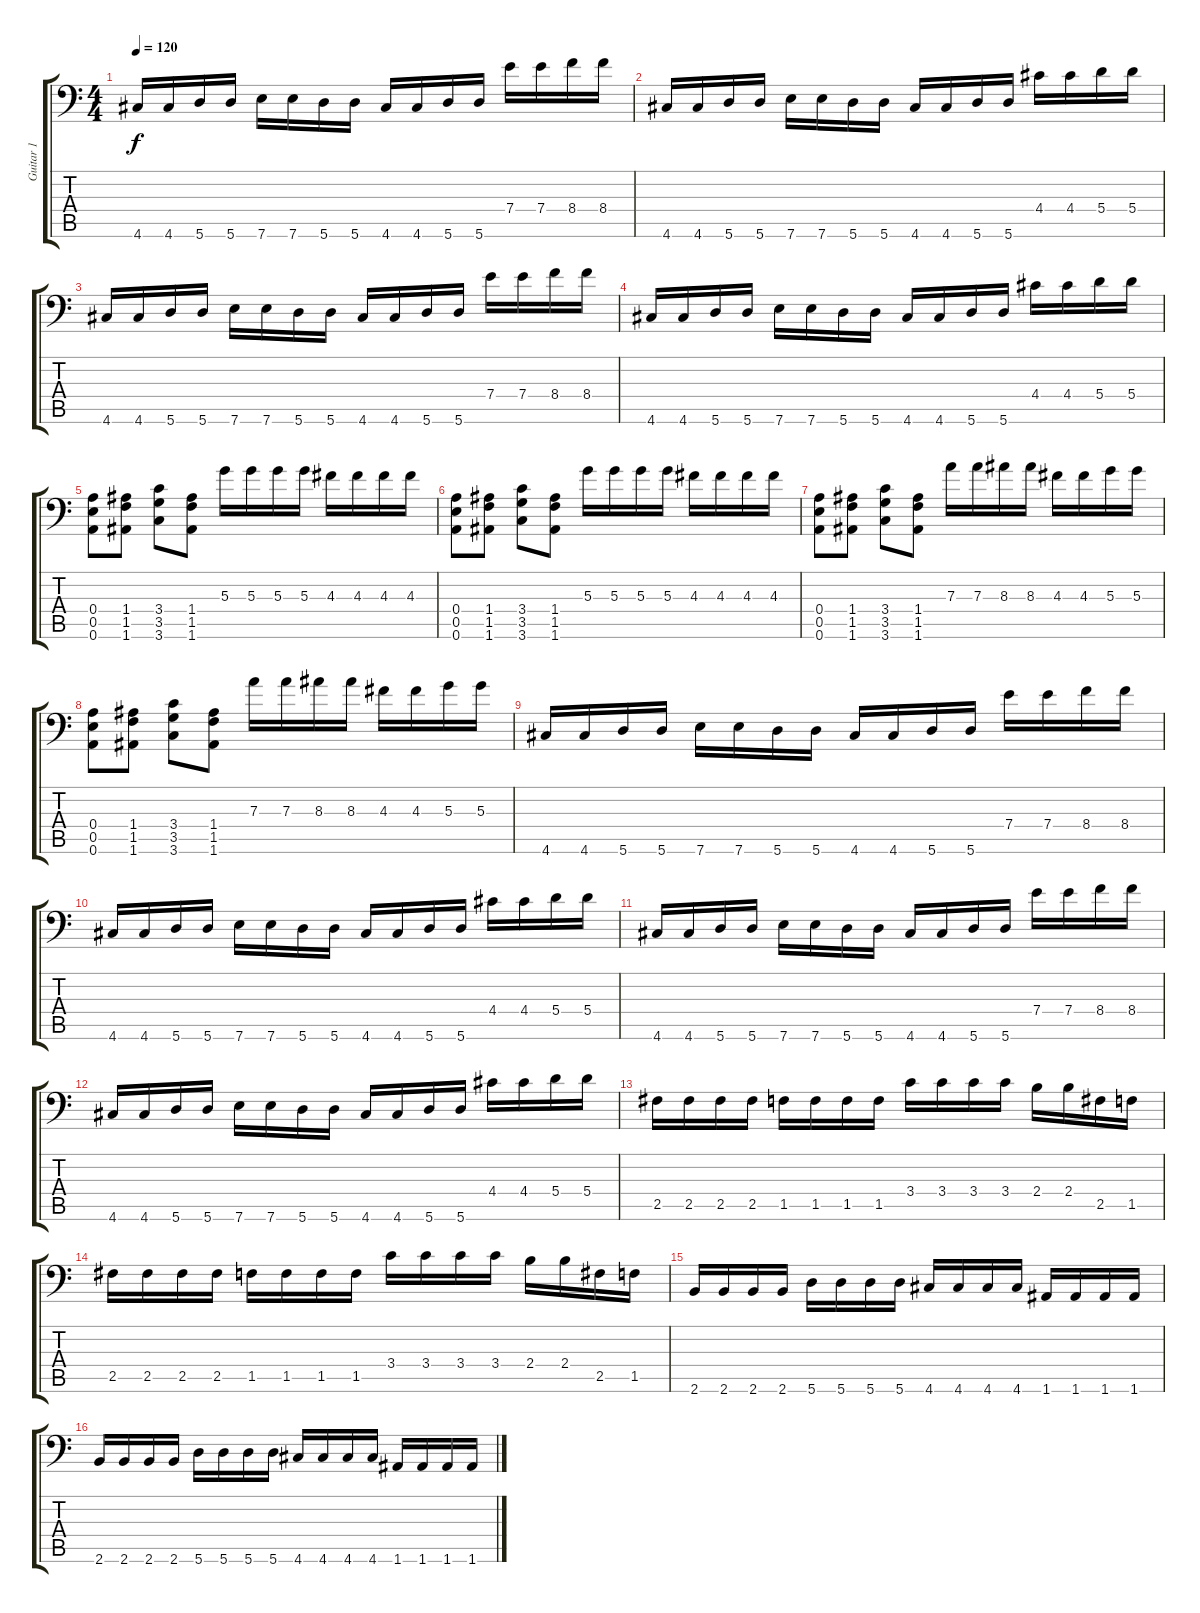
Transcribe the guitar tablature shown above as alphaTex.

\track ("Guitar 1" "Guitar 1") {instrument distortionguitar}
\staff {score tabs}
\tuning (B3 Gb3 D3 A2 E2 A1) {hide}
\ts (4 4)
\tempo 120
\clef f4
\ks c
4.6.16{dy f} 4.6.16 5.6.16 5.6.16 7.6.16 7.6.16 5.6.16 5.6.16 4.6.16 4.6.16 5.6.16 5.6.16 7.4.16 7.4.16 8.4.16 8.4.16 |
4.6.16 4.6.16 5.6.16 5.6.16 7.6.16 7.6.16 5.6.16 5.6.16 4.6.16 4.6.16 5.6.16 5.6.16 4.4.16 4.4.16 5.4.16 5.4.16 |
4.6.16 4.6.16 5.6.16 5.6.16 7.6.16 7.6.16 5.6.16 5.6.16 4.6.16 4.6.16 5.6.16 5.6.16 7.4.16 7.4.16 8.4.16 8.4.16 |
4.6.16 4.6.16 5.6.16 5.6.16 7.6.16 7.6.16 5.6.16 5.6.16 4.6.16 4.6.16 5.6.16 5.6.16 4.4.16 4.4.16 5.4.16 5.4.16 |
(0.4 0.5 0.6).8 (1.4 1.5 1.6).8 (3.4 3.5 3.6).8 (1.4 1.5 1.6).8 5.3.16 5.3.16 5.3.16 5.3.16 4.3.16 4.3.16 4.3.16 4.3.16 |
(0.4 0.5 0.6).8 (1.4 1.5 1.6).8 (3.4 3.5 3.6).8 (1.4 1.5 1.6).8 5.3.16 5.3.16 5.3.16 5.3.16 4.3.16 4.3.16 4.3.16 4.3.16 |
(0.4 0.5 0.6).8 (1.4 1.5 1.6).8 (3.4 3.5 3.6).8 (1.4 1.5 1.6).8 7.3.16 7.3.16 8.3.16 8.3.16 4.3.16 4.3.16 5.3.16 5.3.16 |
(0.4 0.5 0.6).8 (1.4 1.5 1.6).8 (3.4 3.5 3.6).8 (1.4 1.5 1.6).8 7.3.16 7.3.16 8.3.16 8.3.16 4.3.16 4.3.16 5.3.16 5.3.16 |
4.6.16 4.6.16 5.6.16 5.6.16 7.6.16 7.6.16 5.6.16 5.6.16 4.6.16 4.6.16 5.6.16 5.6.16 7.4.16 7.4.16 8.4.16 8.4.16 |
4.6.16 4.6.16 5.6.16 5.6.16 7.6.16 7.6.16 5.6.16 5.6.16 4.6.16 4.6.16 5.6.16 5.6.16 4.4.16 4.4.16 5.4.16 5.4.16 |
4.6.16 4.6.16 5.6.16 5.6.16 7.6.16 7.6.16 5.6.16 5.6.16 4.6.16 4.6.16 5.6.16 5.6.16 7.4.16 7.4.16 8.4.16 8.4.16 |
4.6.16 4.6.16 5.6.16 5.6.16 7.6.16 7.6.16 5.6.16 5.6.16 4.6.16 4.6.16 5.6.16 5.6.16 4.4.16 4.4.16 5.4.16 5.4.16 |
2.5.16 2.5.16 2.5.16 2.5.16 1.5.16 1.5.16 1.5.16 1.5.16 3.4.16 3.4.16 3.4.16 3.4.16 2.4.16 2.4.16 2.5.16 1.5.16 |
2.5.16 2.5.16 2.5.16 2.5.16 1.5.16 1.5.16 1.5.16 1.5.16 3.4.16 3.4.16 3.4.16 3.4.16 2.4.16 2.4.16 2.5.16 1.5.16 |
2.6.16 2.6.16 2.6.16 2.6.16 5.6.16 5.6.16 5.6.16 5.6.16 4.6.16 4.6.16 4.6.16 4.6.16 1.6.16 1.6.16 1.6.16 1.6.16 |
2.6.16 2.6.16 2.6.16 2.6.16 5.6.16 5.6.16 5.6.16 5.6.16 4.6.16 4.6.16 4.6.16 4.6.16 1.6.16 1.6.16 1.6.16 1.6.16
